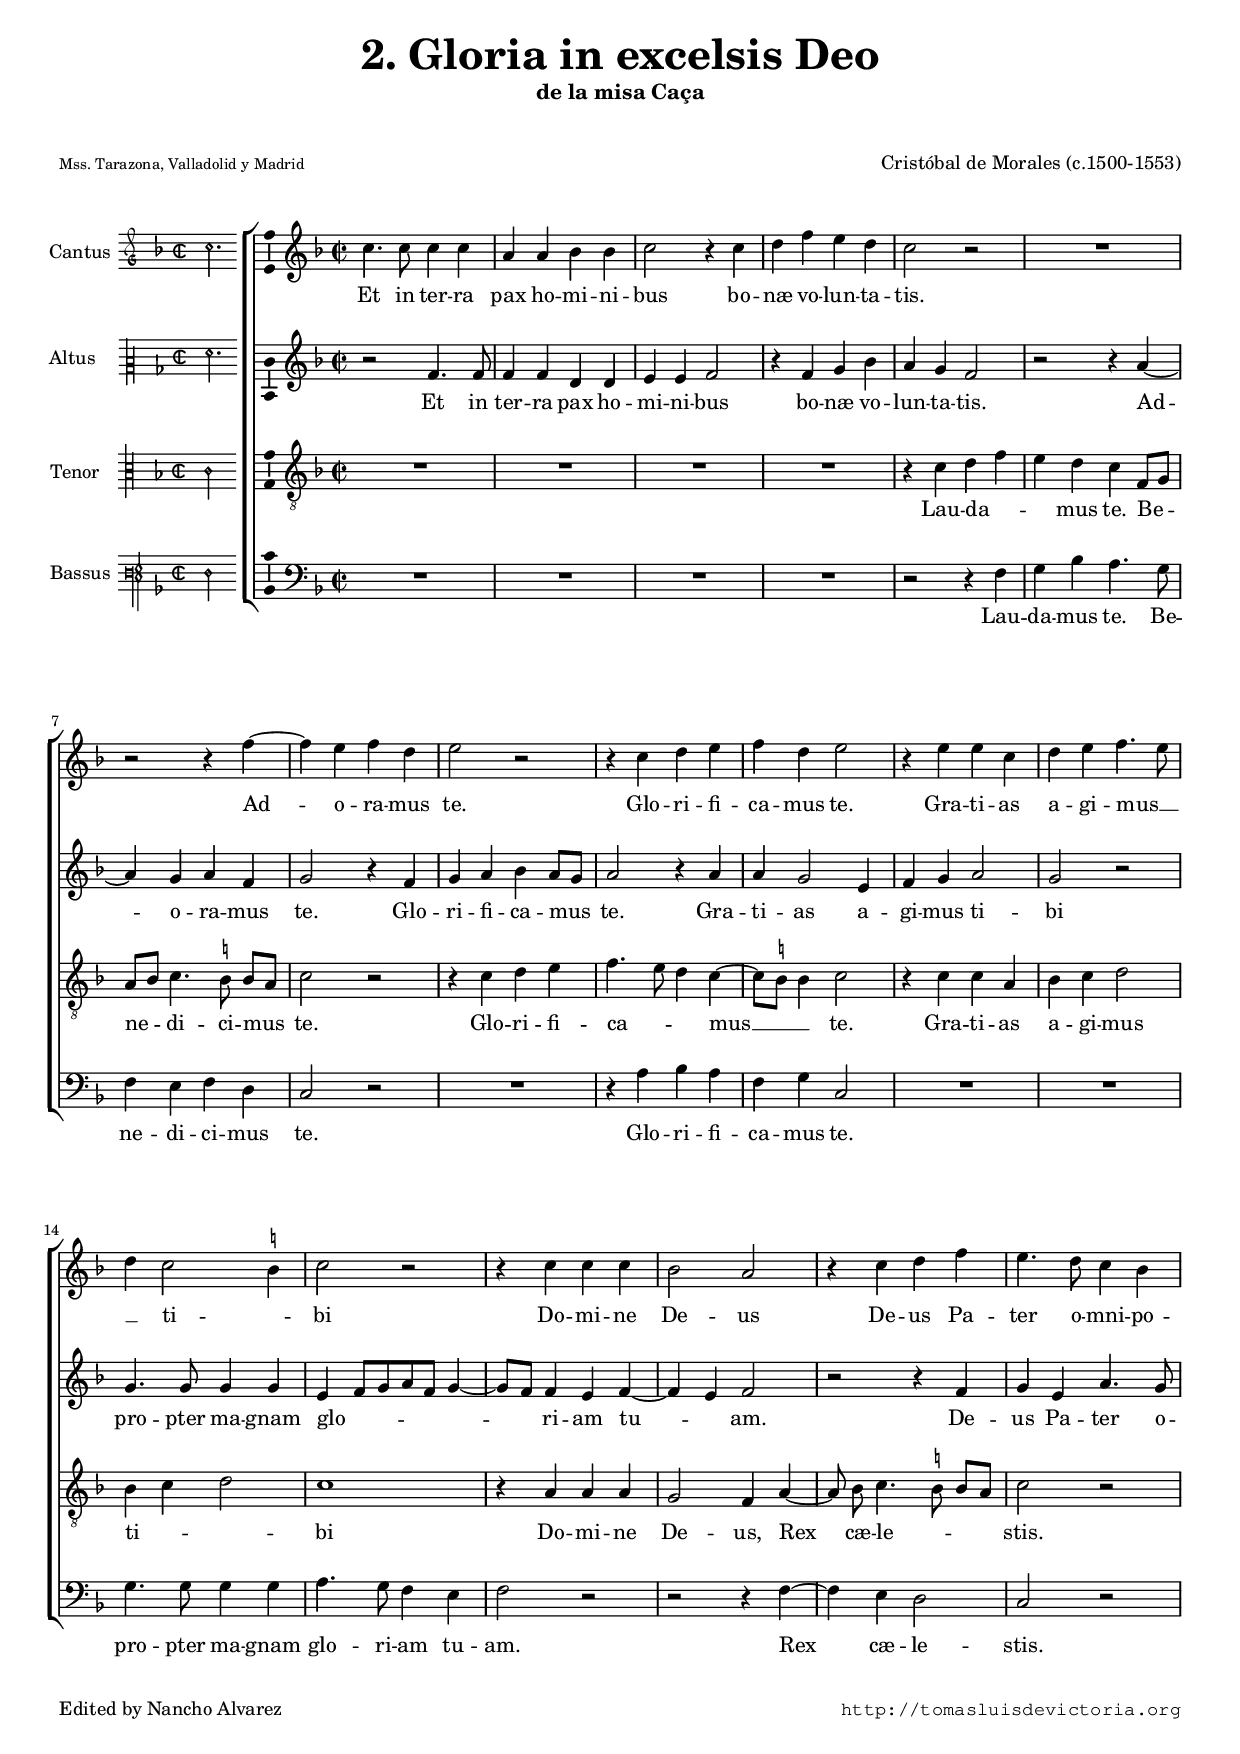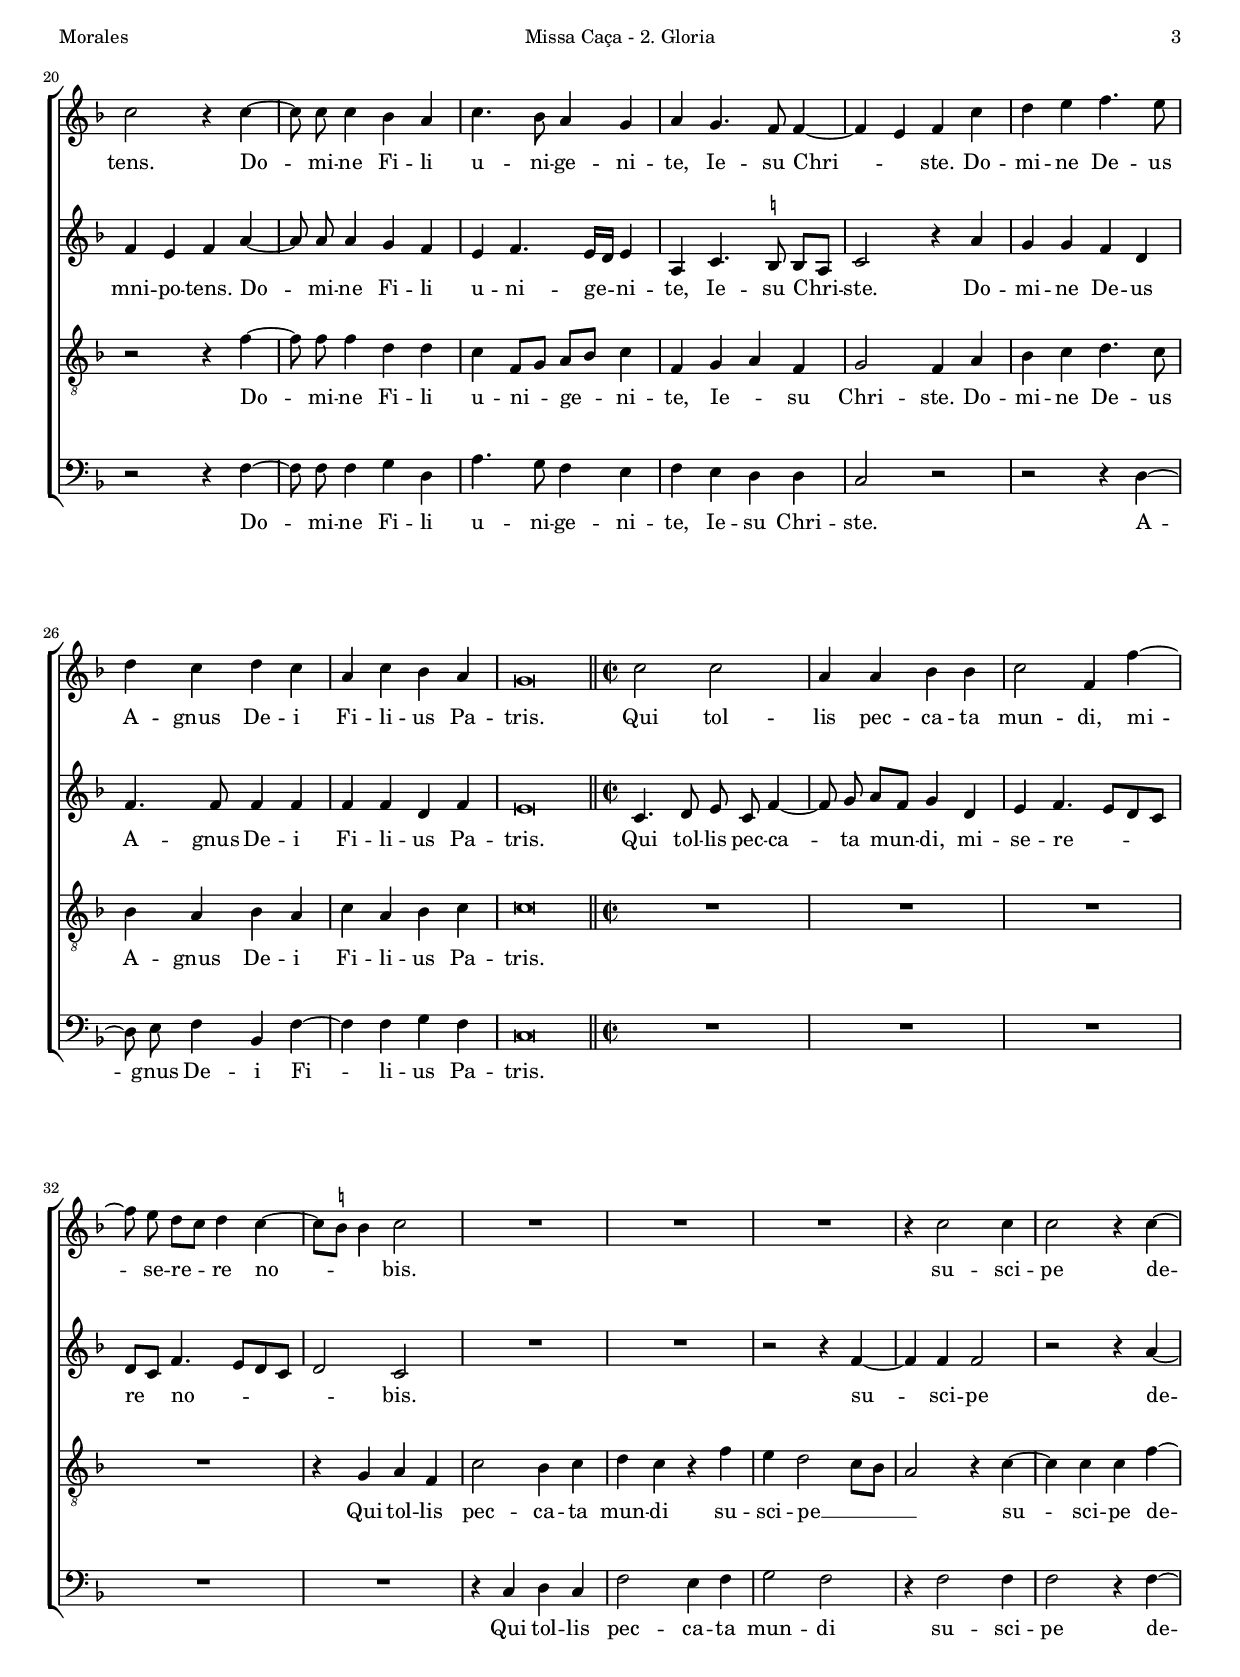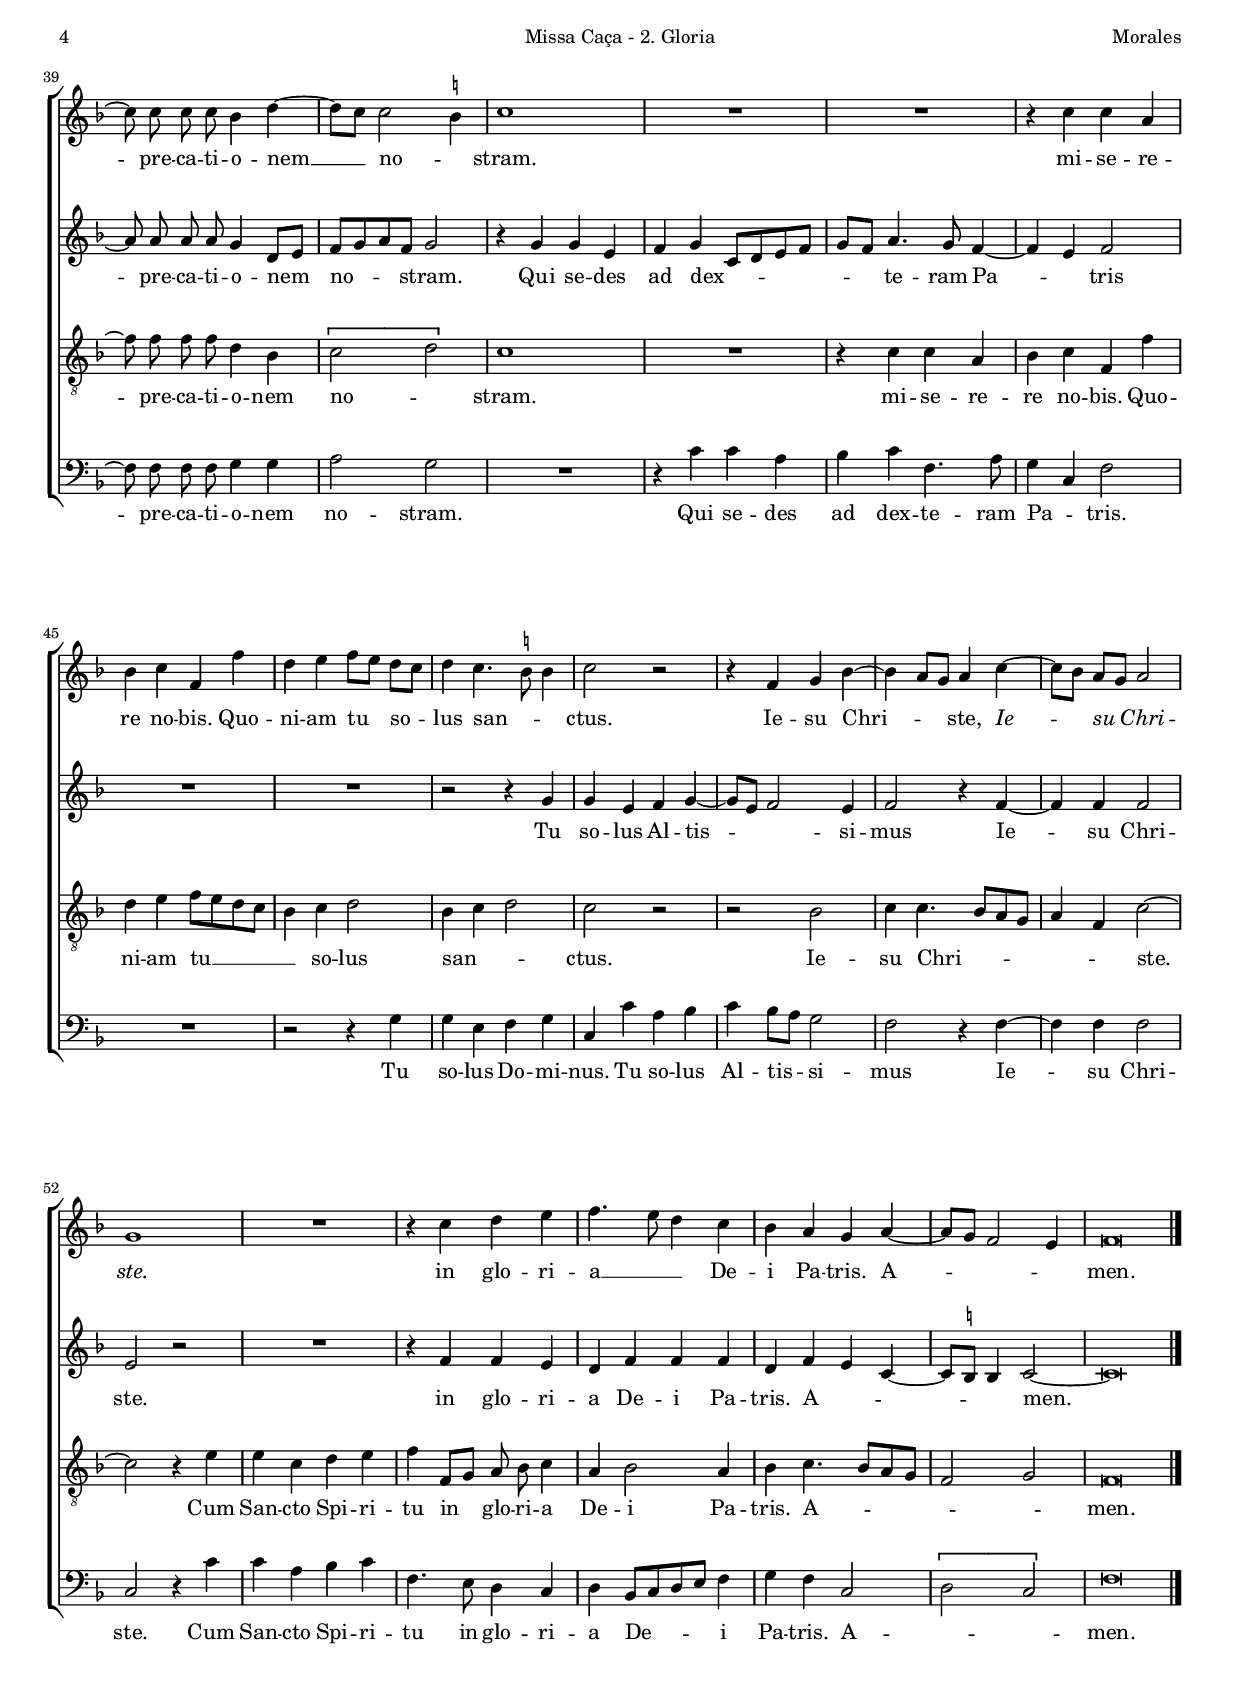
\version "2.18.0"

#(set-default-paper-size "a4")
#(set-global-staff-size 16.4)
#(ly:set-option 'point-and-click #f)
%mobile -s15.5 -i3.2

italicas=\override LyricText.font-shape = #'italic
rectas=\override LyricText.font-shape = #'upright
ss=\once \set suggestAccidentals = ##t
incipitwidth = 20
mt=#(define-music-function (parser location offset) (number?) ; move lyric text
      #{ \once \override LyricText.X-offset = -$offset #})

htitle="Missa Caça - 2. Gloria"
hcomposer="Morales"

\header {
	title=\markup{\fontsize #3 "2. Gloria in excelsis Deo"}
	subtitle="de la misa Caça"
	subsubtitle=\markup{\column{" " " "}}
	composer="Cristóbal de Morales (c.1500-1553)"
        pdfauthor=\composer
	%opus="(-)"
	poet=\markup{\smaller \smaller "Mss. Tarazona, Valladolid y Madrid"}
	% Archivo capitular de Tarazona, parroquia de Santiago en Valladolid y Biblioteca del duque de Medinaceli de Madrid
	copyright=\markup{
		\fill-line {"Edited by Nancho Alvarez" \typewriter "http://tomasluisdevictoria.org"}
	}
%	tagline=""
}

global={\key f \major \time 2/2 \skip 1*28 \bar "||" %\break
	\override Score.TimeSignature.break-visibility = #'#(#f #t #t)
				\time 2/2 \skip 1*30 \bar "|."

}


cantus=\relative c''{
	c4. c8 c4 c
	a a bes bes
	c2 r4 c
	d f e d 
	c2 r
	R1
	r2 r4 f ~
	f e f d
	e2 r
	r4 c d e
	f d e2
	r4 e e c
	d e f4. e8
	d4 c2 \ss b4
	c2 r
	r4 c c c
	bes2 a
	r4 c d f
	e4. d8 c4 bes
	c2 r4 c ~
	c8 \noBeam c c4 bes a
	c4. bes8 a4 g
	a g4. f8 f4 ~
	f e f c'
	d e f4. e8
	d4 c d c
	a c bes a 
	g\breve*1/2
	c2 c
	a4 a bes bes
	c2 f,4 f' ~
	f8 \noBeam e d[ c] d4 c ~
	c8 \ss b b4 c2
	R1*3
	r4 c2 c4
	c2 r4 c ~
	c8 \noBeam c \noBeam c \noBeam c bes4 d ~
	d8 c c2 \ss b4
	c1
	R1*2
	r4 c c a
	bes c f, f'
	d e f8[ e] d[ c] 
	d4 c4. \ss b8 b4
	c2 r
	r4 f, g bes ~
	bes a8 g a4 c ~
	c8[ bes] a[ g] a2
	g1
	R1
	r4 c d e
	f4. e8 d4 c 
	bes a g a ~
	a8 g f2 e4
	f\breve*1/2
}

altus=\relative c'{
	r2 f4. f8
	f4 f d d
	e e f2
	r4 f g bes
	a g f2
	r2 r4 a ~
	a g a f
	g2 r4 f
	g a bes a8 g
	a2 r4 a
	a g2 e4
	f g a2
	g r
	g4. g8 g4 g
	e f8[ g a f] g4 ~
	g8 f f4 e f ~
	f e f2
	r2 r4 f
	g e a4. g8 f4 e f a ~
	a8 \noBeam a a4 g f
	e f4. e16 d e4
	a, c4. \ss b8 b[ a]
	c2 r4 a'
	g g f d
	f4. f8 f4 f
	f f d f
	e\breve*1/2
	c4. d8 e \noBeam c f4 ~
	f8 \noBeam g a8[ f] g4 d
	e f4. e8 d c
	d c f4. e8 d c
	d2 c
	R1*2
	r2 r4 f ~
	f f f2
	r2 r4 a ~
	a8 \noBeam a \noBeam a \noBeam a g4 d8[ e]
	f g a f g2
	r4 g g e
	f g c,8 d e f
	g f a4. g8 f4 ~
	f e f2
	R1*2
	r2 r4 g
	g e f g ~
	g8 e f2 e4 
	f2 r4 f ~
	f f f2
	e2 r
	R1
	r4 f f e
	d f f f 
	d f e c ~
	c8 \ss b b4 c2 ~
	c\breve*1/2
}

tenor=\relative c'{
	R1*4
	r4 c d f
	e d c f,8 g
	a bes c4. \ss b8 b[ a]
	c2 r
	r4 c  d e
	f4. e8 d4 c ~
	c8 \ss b b4 c2
	r4 c c a
	bes c d2
	bes4 c d2
	c1
	r4 a a a
	g2 f4 a ~
	a8 \noBeam bes c4. \ss b8 b[ a]
	c2 r
	r2 r4 f ~
	f8 \noBeam f f4 d d
	c4 f,8 g a bes c4
	f, g a f
	g2 f4 a
	bes c d4. c8
	bes4 a bes a
	c a bes c
	c\breve*1/2
	R1*4
	r4 g a f
	c'2 bes4 c
	d c r f
	e d2 c8 bes
	a2 r4 c ~
	c c c f ~
	f8 \noBeam f \noBeam f \noBeam f d4 bes
	\[c2 d\]
	c1
	R1
	r4 c c a
	bes c f, f'
	d e f8 e d c
	bes4 c d2
	bes4 c d2
	c r
	r bes
	c4 c4. bes8 a g
	a4 f c'2 ~
	c r4 e
	e c d e
	f f,8[ g] a \noBeam bes c4
	a bes2 a4
	bes c4. bes8 a g
	f2 g
	f\breve*1/2
}

bassus=\relative c{
	R1*4
	r2 r4 f
	g bes a4. g8
	f4 e f d
	c2 r
	R1
	r4 a' bes a
	f g c,2
	R1*2
	g'4. g8 g4 g
	a4. g8 f4 e
	f2 r
	r2 r4 f ~
	f e d2
	c r
	r2 r4 f ~
	f8 \noBeam f f4 g d
	a'4. g8 f4 e
	f e d d
	c2 r
	r r4 d ~
	d8 \noBeam e f4 bes, f' ~
	f f g f
	c\breve*1/2
	R1*5
	r4 c d c
	f2 e4 f
	g2 f
	r4 f2 f4
	f2 r4 f ~
	f8 \noBeam f \noBeam f \noBeam f g4 g
	a2 g
	R1
	r4 c c a
	bes c f,4. a8
	g4 c, f2
	R1
	r2 r4 g
	g e f g 
	c, c' a bes
	c bes8 a g2
	f r4 f ~f f f2
	c r4 c' 
	c a bes c
	f,4. e8 d4 c
	d bes8[ c d e] f4
	g f c2
	\[d2 c\] f\breve*1/2
}

textocantus=\lyricmode{
Et in ter -- ra pax ho -- mi -- ni -- bus
bo -- næ vo -- lun -- ta -- tis.
Ad -- o -- ra -- mus te.
Glo -- ri -- fi -- ca -- mus te.
Gra -- ti -- as a -- gi -- mus __ _ _ ti -- _ bi
Do -- mi -- ne De -- us
De -- us Pa -- ter o -- mni -- po -- tens.
Do -- mi -- ne Fi -- li u -- ni -- ge -- ni -- te,
Ie -- su Chri -- _ ste.
Do -- mi -- ne De -- us A -- gnus De -- i Fi -- li -- us Pa -- tris.
Qui tol -- lis pec -- ca -- ta mun -- di,
mi -- se -- re -- _ re no -- _ _ bis.
su -- sci -- pe de -- pre -- ca -- ti -- o -- nem __ _ no -- _ stram.
mi -- se -- re -- re no -- bis.
Quo -- ni -- am tu _ so -- _ lus san -- _ _ ctus.
Ie -- su Chri -- _ _ ste,
\italicas 
Ie -- _ su _ Chri -- ste.
\rectas 
in glo -- ri -- a __ _ _ De -- i Pa -- tris.
A -- _ _ _ men.
}

textoaltus=\lyricmode{
Et in ter -- ra pax ho -- mi -- ni -- bus
bo -- næ vo -- lun -- ta -- tis.
Ad -- o -- ra -- mus te.
Glo -- ri -- fi -- ca -- mus _ te.
Gra -- ti -- as a -- gi -- mus ti -- bi
pro -- pter ma -- gnam glo -- _ _ _ _ _ _ ri -- am tu -- _ am.
De -- us Pa -- ter o -- mni -- po -- tens.
Do -- mi -- ne Fi -- li u -- ni -- ge -- _ ni -- te,
Ie -- su Chri -- _ ste.
Do -- mi -- ne De -- us A -- gnus De -- i Fi -- li -- us Pa -- tris.
Qui tol -- lis pec -- ca -- ta mun -- _ di,
mi -- se -- re -- _ _ _ re _ no -- _ _ _ _ bis.
su -- sci -- pe
de -- pre -- ca -- ti -- o -- nem _ no -- _ _ _ stram.
Qui se -- des ad dex -- _ _ _ _ _ _ te -- ram Pa -- _ tris
Tu so -- lus Al -- tis -- _ _ si -- mus
Ie -- su Chri -- ste.
in glo -- ri -- a De -- i Pa -- tris.
A -- _ _ _ _ men.
}

textotenor=\lyricmode{
Lau -- da -- _ _ mus te.
Be -- _ ne -- _ di -- ci -- mus _ te.
Glo -- ri -- fi -- ca -- _ _ mus __ _ _ te.
Gra -- ti -- as a -- gi -- mus ti -- _ _ bi
Do -- mi -- ne De -- us,
Rex cæ -- le -- _ _ _ stis.
Do -- mi -- ne Fi -- li u -- ni -- _ ge -- _ ni -- te,
Ie -- _ su Chri -- ste.
Do -- mi -- ne De -- us A -- gnus De -- i Fi -- li -- us Pa -- tris.
Qui tol -- lis pec -- ca -- ta mun -- di
su -- sci -- pe __ _ _ _ 
su -- sci -- pe de -- pre -- ca -- ti -- o -- nem no -- _ stram.
mi -- se -- re -- re no -- bis.
Quo -- ni -- am tu __ _ _ _ _ so -- lus san -- _ _ ctus.
Ie -- su Chri -- _ _ _ _ _ ste.
Cum San -- cto Spi -- ri -- tu in _ glo -- ri -- a De -- i Pa -- tris.
A -- _ _ _ _ _ men.
}

textobassus=\lyricmode{
Lau -- da -- mus te.
Be -- ne -- di -- ci -- mus te.
Glo -- ri -- fi -- ca -- mus te.
pro -- pter ma -- gnam glo -- ri -- \mt #.5 am tu -- am.
Rex cæ -- le -- stis.
Do -- mi -- ne Fi -- li u -- ni -- ge -- ni -- te,
Ie -- su Chri -- ste.
A -- gnus De -- i Fi -- li -- us Pa -- tris.
Qui tol -- lis pec -- ca -- ta mun -- di
su -- sci -- pe
de -- pre -- ca -- ti -- o -- nem no -- stram.
Qui se -- des ad dex -- te -- ram Pa -- _ tris.
Tu so -- lus Do -- mi -- nus.
Tu so -- lus Al -- tis -- _ si -- mus
Ie -- su Chri -- ste.
Cum San -- cto Spi -- ri -- tu in glo -- ri -- a De -- _ _ _ i Pa -- tris.
A -- _ _ men.
}


incipitcantus=\markup{
	\score{
		{ 
		\set Staff.instrumentName="Cantus "
		\override NoteHead.style = #'neomensural
		\override Staff.TimeSignature.style = #'neomensural
		\cadenzaOn 
		\clef "petrucci-g"
		\key f \major
		\time 2/2
		c''2.
		} 
	\layout { line-width=\incipitwidth indent = 0 }
	}
}

incipitaltus=\markup{
	\score{
		{ 
		\set Staff.instrumentName="Altus    "
		\override NoteHead.style = #'neomensural 
		\override Staff.TimeSignature.style = #'neomensural
		\cadenzaOn 
		\clef "petrucci-c2"
		\key f \major
		\time 2/2
		f'2.
		} 
	\layout { line-width=\incipitwidth indent = 0 }
	}
}


incipittenor=\markup{
	\score{
		{ 
		\set Staff.instrumentName="Tenor   "
		\override NoteHead.style = #'neomensural 
		\override Staff.TimeSignature.style = #'neomensural
		\cadenzaOn 
		\clef "petrucci-c3"
		\key f \major
		\time 2/2
		c'2
		} 
	\layout { line-width=\incipitwidth indent=0 }
	}
}

incipitbassus=\markup{
	\score{
		{ 
		\set Staff.instrumentName="Bassus "
		\override NoteHead.style = #'neomensural
		\override Staff.TimeSignature.style = #'neomensural
		\cadenzaOn 
		\clef "petrucci-f3"
		\key f \major
		\time 2/2
		f2
		} 
	\layout { line-width=\incipitwidth indent = 0 }
	}
}


\score {\transpose c' c'{
\new ChoirStaff<<

	\new Staff <<\global
	\new Voice="v1" {
		\set Staff.instrumentName=\incipitcantus
		\clef "treble"
		\cantus }
	\new Lyrics \lyricsto "v1" {\textocantus }
	>>

	\new Staff <<\global
	\new Voice="v2" {
		\set Staff.instrumentName=\incipitaltus
		\clef "treble"
		\altus }
	\new Lyrics \lyricsto "v2" {\textoaltus }
	>>
	
	\new Staff <<\global
	\new Voice="v3" {
		\set Staff.instrumentName=\incipittenor
		\clef "G_8"
		\tenor }
	\new Lyrics \lyricsto "v3" {\textotenor }
	>>

	\new Staff <<\global
	\new Voice="v4" {
		\set Staff.instrumentName=\incipitbassus
		\clef "bass"
		\bassus }
	\new Lyrics \lyricsto "v4" {\textobassus }
	>>
	
>>

	} % transpose

\layout{ 
	\context {\Lyrics 
		\override VerticalAxisGroup.staff-affinity = #UP
		\override VerticalAxisGroup.nonstaff-relatedstaff-spacing =
			#'((basic-distance . 0) (minimum-distance . 0) (padding . 1))
		\override LyricText.font-size = #1.2
		\override LyricHyphen.minimum-distance = #0.5
	}
	\context {\Score 
		\override BarNumber.padding = #2 
	}
	\context {\Voice 
		%melismaBusyProperties = #'()
		%autoBeaming = ##f
	}
	%\context { \Staff \RemoveEmptyStaves }
	\context {\Staff 
		\override VerticalAxisGroup.staff-staff-spacing =
			#'((basic-distance . 11) (minimum-distance . 0) (padding . 1))
		\consists Ambitus_engraver 
		\override LigatureBracket.padding = #1
	}
}

%\midi {}

}


\paper{
	evenHeaderMarkup=\markup  \fill-line { \fromproperty #'page:page-number-string \htitle \hcomposer }
	oddHeaderMarkup= \markup  \fill-line { \on-the-fly #not-first-page \hcomposer \on-the-fly #not-first-page \htitle \on-the-fly #not-first-page \fromproperty #'page:page-number-string }
	%system-count=8
	ragged-last-bottom = ##f
	indent=3.3\cm
	system-system-spacing =
	#'((basic-distance . 18) (minimum-distance . 0) (padding . 5))
	top-system-spacing = % header
	#'((basic-distance . 8) (minimum-distance . 0) (padding . 0))
	last-bottom-spacing = % footer
	#'((basic-distance . 12) (minimum-distance . 0) (padding . 0))
	%top-markup-spacing #'basic-distance = 0
	markup-system-spacing #'basic-distance = 20


first-page-number=2
oddHeaderMarkup=\markup \fill-line {\hcomposer \htitle \fromproperty #'page:page-number-string }
evenHeaderMarkup=\markup \fill-line {\on-the-fly #not-first-page \fromproperty #'page:page-number-string \on-the-fly #not-first-page \htitle \on-the-fly #not-first-page \hcomposer }
}